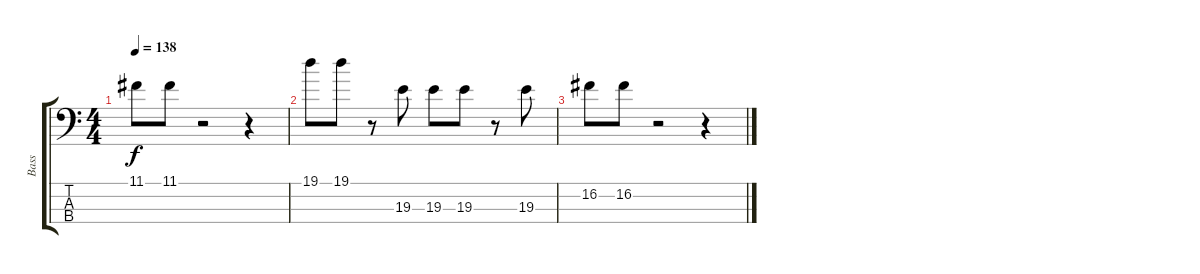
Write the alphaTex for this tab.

\track ("Bass" "Bass") {instrument electricbassfinger}
\staff {score tabs}
\tuning (G2 D2 A1 E1) {hide}
\ts (4 4)
\tempo 138
\clef f4
\ks c
11.1.8{dy f} 11.1.8 r.2 r.4 |
19.1.8 19.1.8 r.8 19.3.8 19.3.8 19.3.8 r.8 19.3.8 |
16.2.8 16.2.8 r.2 r.4
